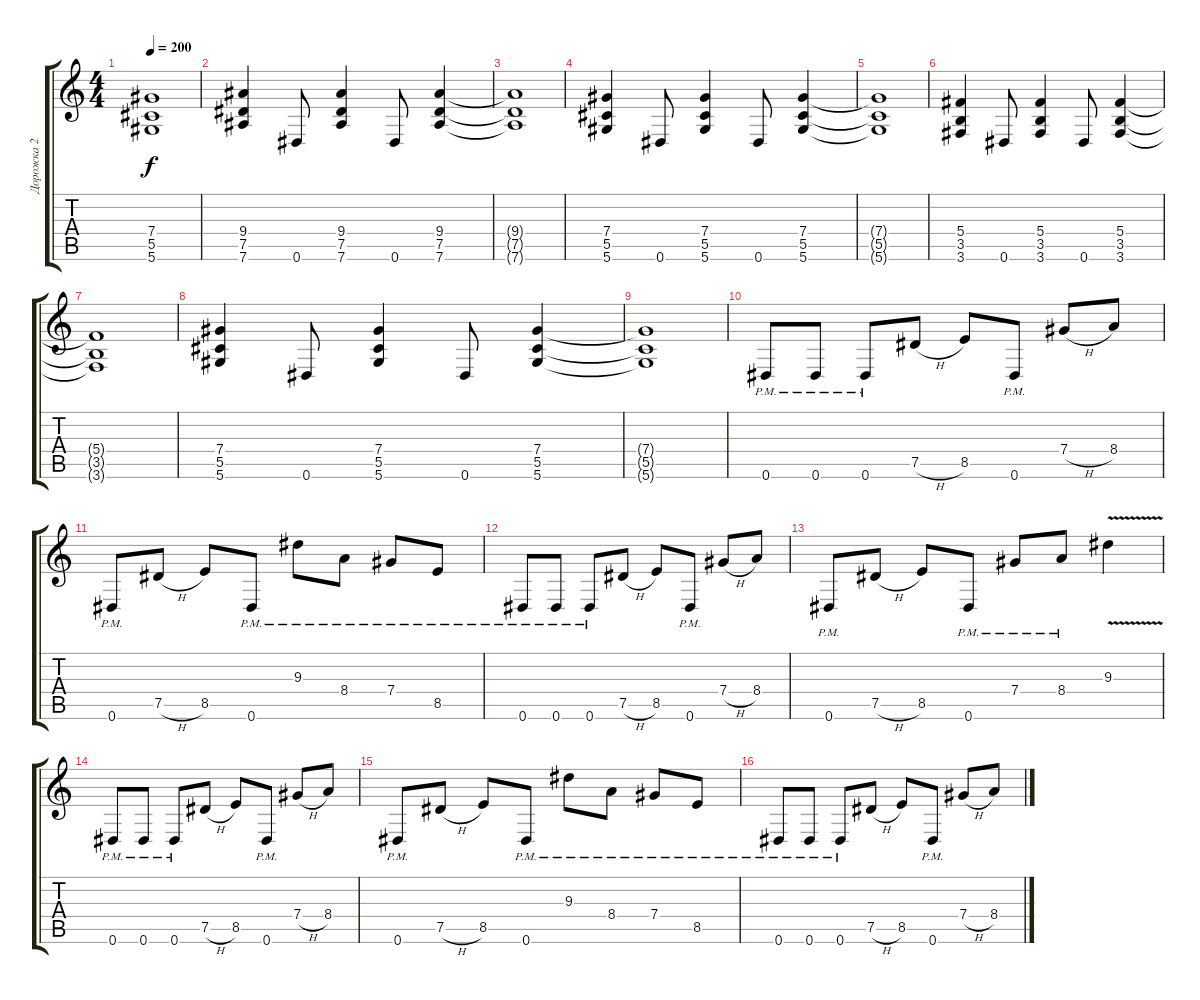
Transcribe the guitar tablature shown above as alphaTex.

\track ("Дорожка 2" "Дорожка 2") {instrument distortionguitar}
\staff {score tabs}
\tuning (Eb4 Bb3 Gb3 Db3 Ab2 Eb2) {hide}
\ts (4 4)
\tempo 200
\clef g2
\ks c
(7.4{t} 5.5{t} 5.6{t}).1{dy f} |
(9.4 7.5 7.6).4 0.6.8 (9.4 7.5 7.6).4 0.6.8 (9.4 7.5 7.6).4 |
(9.4{t} 7.5{t} 7.6{t}).1 |
(7.4 5.5 5.6).4 0.6.8 (7.4 5.5 5.6).4 0.6.8 (7.4 5.5 5.6).4 |
(7.4{t} 5.5{t} 5.6{t}).1 |
(5.4 3.5 3.6).4 0.6.8 (5.4 3.5 3.6).4 0.6.8 (5.4 3.5 3.6).4 |
(5.4{t} 3.5{t} 3.6{t}).1 |
(7.4 5.5 5.6).4 0.6.8 (7.4 5.5 5.6).4 0.6.8 (7.4 5.5 5.6).4 |
(7.4{t} 5.5{t} 5.6{t}).1 |
0.6{pm}.8 0.6{pm}.8 0.6{pm}.8 7.5{h}.8 8.5.8 0.6{pm}.8 7.4{h}.8 8.4.8 |
0.6{pm}.8 7.5{h}.8 8.5.8 0.6{pm}.8 9.3{pm}.8 8.4{pm}.8 7.4{pm}.8 8.5{pm}.8 |
0.6{pm}.8 0.6{pm}.8 0.6{pm}.8 7.5{h}.8 8.5.8 0.6{pm}.8 7.4{h}.8 8.4.8 |
0.6{pm}.8 7.5{h}.8 8.5.8 0.6{pm}.8 7.4{pm}.8 8.4{pm}.8 9.3{v}.4 |
0.6{pm}.8 0.6{pm}.8 0.6{pm}.8 7.5{h}.8 8.5.8 0.6{pm}.8 7.4{h}.8 8.4.8 |
0.6{pm}.8 7.5{h}.8 8.5.8 0.6{pm}.8 9.3{pm}.8 8.4{pm}.8 7.4{pm}.8 8.5{pm}.8 |
0.6{pm}.8 0.6{pm}.8 0.6{pm}.8 7.5{h}.8 8.5.8 0.6{pm}.8 7.4{h}.8 8.4.8
